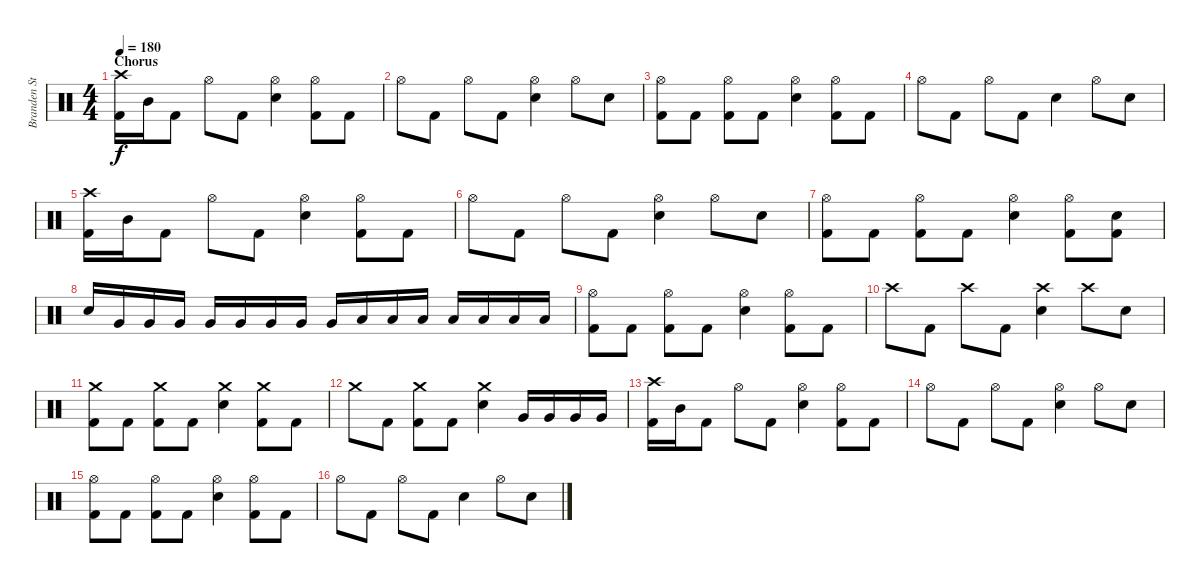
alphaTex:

\track ("Branden Steineckert" "Branden St") {instrument percussion}
\staff {score}
\articulation defaults
\ts (4 4)
\section ("" "Chorus")
\tempo 180
\clef neutral
\ks c
("Crash high (hit)" "Kick (hit) 2").16{dy f} "Mid Tom (hit)".16 "Kick (hit) 2".8 "Hi-Hat (open)".8 "Kick (hit) 2".8 ("Hi-Hat (open)" "Electric Snare (hit)").4 ("Hi-Hat (open)" "Kick (hit) 2").8 "Kick (hit) 2".8 |
"Hi-Hat (open)".8 "Kick (hit) 2".8 "Hi-Hat (open)".8 "Kick (hit) 2".8 ("Hi-Hat (open)" "Electric Snare (hit)").4 "Hi-Hat (open)".8 "Electric Snare (hit)".8 |
("Hi-Hat (open)" "Kick (hit) 2").8 "Kick (hit) 2".8 ("Hi-Hat (open)" "Kick (hit) 2").8 "Kick (hit) 2".8 ("Hi-Hat (open)" "Electric Snare (hit)").4 ("Hi-Hat (open)" "Kick (hit) 2").8 "Kick (hit) 2".8 |
"Hi-Hat (open)".8 "Kick (hit) 2".8 "Hi-Hat (open)".8 "Kick (hit) 2".8 "Electric Snare (hit)".4 "Hi-Hat (open)".8 "Electric Snare (hit)".8 |
("Crash high (hit)" "Kick (hit) 2").16 "Mid Tom (hit)".16 "Kick (hit) 2".8 "Hi-Hat (open)".8 "Kick (hit) 2".8 ("Hi-Hat (open)" "Electric Snare (hit)").4 ("Hi-Hat (open)" "Kick (hit) 2").8 "Kick (hit) 2".8 |
"Hi-Hat (open)".8 "Kick (hit) 2".8 "Hi-Hat (open)".8 "Kick (hit) 2".8 ("Hi-Hat (open)" "Electric Snare (hit)").4 "Hi-Hat (open)".8 "Electric Snare (hit)".8 |
("Hi-Hat (open)" "Kick (hit) 2").8 "Kick (hit) 2".8 ("Hi-Hat (open)" "Kick (hit) 2").8 "Kick (hit) 2".8 ("Hi-Hat (open)" "Electric Snare (hit)").4 ("Hi-Hat (open)" "Kick (hit) 2").8 ("Electric Snare (hit)" "Kick (hit) 2").8 |
"Electric Snare (hit)".16 "Very Low Tom (hit)".16 "Very Low Tom (hit)".16 "Very Low Tom (hit)".16 "Very Low Tom (hit)".16 "Very Low Tom (hit)".16 "Very Low Tom (hit)".16 "Very Low Tom (hit)".16 "Very Low Tom (hit)".16 "Low Floor Tom (hit)".16 "Low Floor Tom (hit)".16 "Low Floor Tom (hit)".16 "Low Floor Tom (hit)".16 "Low Floor Tom (hit)".16 "Low Floor Tom (hit)".16 "Low Floor Tom (hit)".16 |
("Hi-Hat (open)" "Kick (hit) 2").8 "Kick (hit) 2".8 ("Hi-Hat (open)" "Kick (hit) 2").8 "Kick (hit) 2".8 ("Hi-Hat (open)" "Electric Snare (hit)").4 ("Hi-Hat (open)" "Kick (hit) 2").8 "Kick (hit) 2".8 |
"Crash high (hit)".8 "Kick (hit) 2".8 "Crash high (hit)".8 "Kick (hit) 2".8 ("Crash high (hit)" "Electric Snare (hit)").4 "Crash high (hit)".8 "Electric Snare (hit)".8 |
("Crash medium (hit)" "Kick (hit) 2").8 "Kick (hit) 2".8 ("Crash medium (hit)" "Kick (hit) 2").8 "Kick (hit) 2".8 ("Crash medium (hit)" "Electric Snare (hit)").4 ("Crash medium (hit)" "Kick (hit) 2").8 "Kick (hit) 2".8 |
"Crash medium (hit)".8 "Kick (hit) 2".8 ("Crash medium (hit)" "Kick (hit) 2").8 "Kick (hit) 2".8 ("Crash medium (hit)" "Electric Snare (hit)").4 "Very Low Tom (hit)".16 "Very Low Tom (hit)".16 "Very Low Tom (hit)".16 "Very Low Tom (hit)".16 |
("Crash high (hit)" "Kick (hit) 2").16 "Mid Tom (hit)".16 "Kick (hit) 2".8 "Hi-Hat (open)".8 "Kick (hit) 2".8 ("Hi-Hat (open)" "Electric Snare (hit)").4 ("Hi-Hat (open)" "Kick (hit) 2").8 "Kick (hit) 2".8 |
"Hi-Hat (open)".8 "Kick (hit) 2".8 "Hi-Hat (open)".8 "Kick (hit) 2".8 ("Hi-Hat (open)" "Electric Snare (hit)").4 "Hi-Hat (open)".8 "Electric Snare (hit)".8 |
("Hi-Hat (open)" "Kick (hit) 2").8 "Kick (hit) 2".8 ("Hi-Hat (open)" "Kick (hit) 2").8 "Kick (hit) 2".8 ("Hi-Hat (open)" "Electric Snare (hit)").4 ("Hi-Hat (open)" "Kick (hit) 2").8 "Kick (hit) 2".8 |
"Hi-Hat (open)".8 "Kick (hit) 2".8 "Hi-Hat (open)".8 "Kick (hit) 2".8 "Electric Snare (hit)".4 "Hi-Hat (open)".8 "Electric Snare (hit)".8
